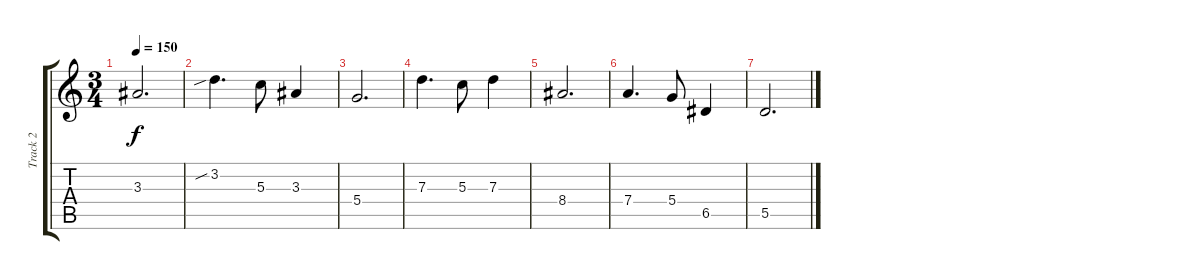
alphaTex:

\track ("Track 2" "Track 2") {instrument acousticguitarsteel}
\staff {score tabs}
\tuning (E4 B3 G3 D3 A2 E2) {hide}
\ts (3 4)
\tempo 150
\clef g2
\ks c
3.3.2{d dy f} |
3.2{sib}.4{d} 5.3.8 3.3.4 |
5.4.2{d} |
7.3.4{d} 5.3.8 7.3.4 |
8.4.2{d} |
7.4.4{d} 5.4.8 6.5.4 |
5.5.2{d}
